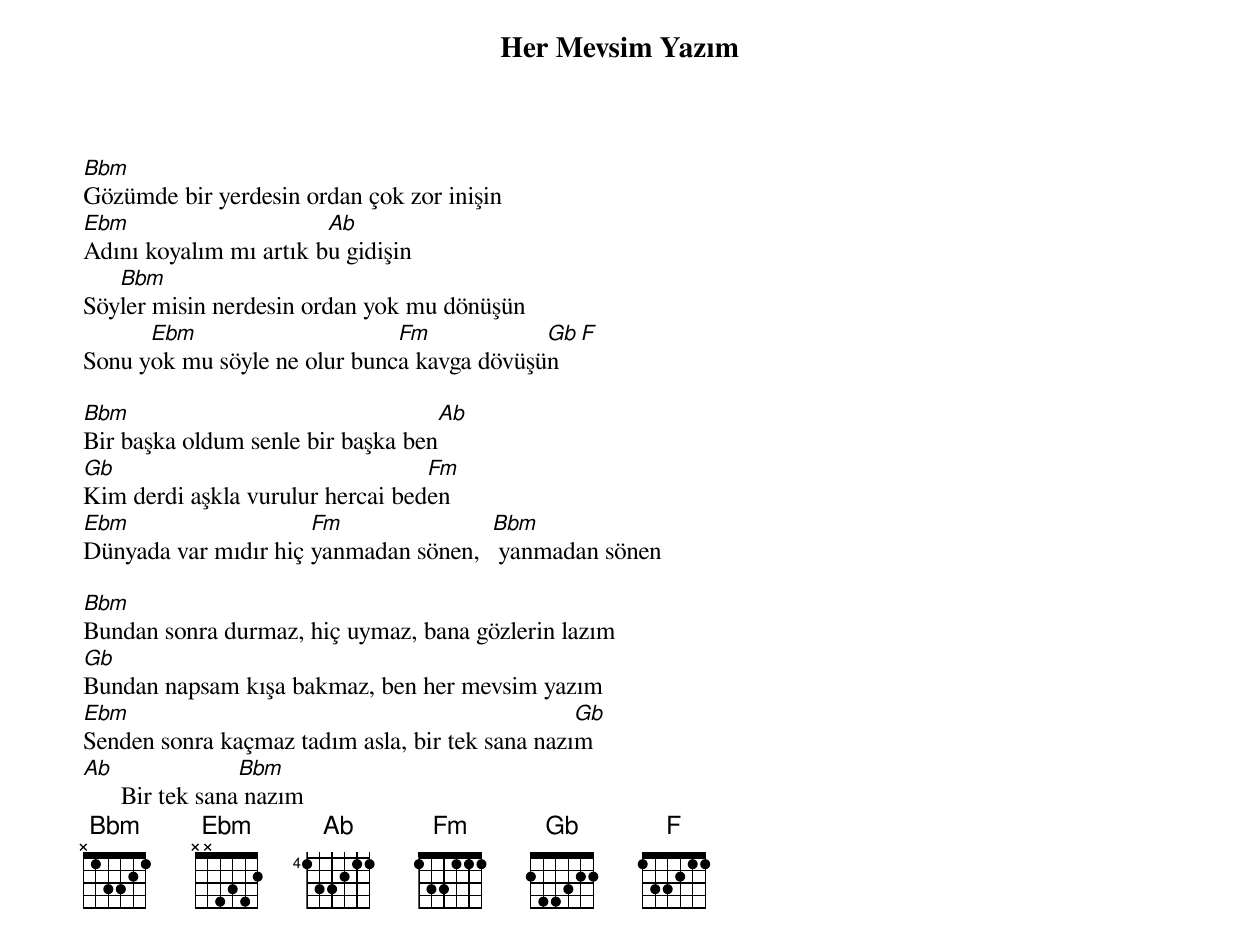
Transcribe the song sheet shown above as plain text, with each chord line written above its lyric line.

{title: Her Mevsim Yazım}
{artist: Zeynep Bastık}

Bbm
Gözümde bir yerdesin ordan çok zor inişin
Ebm                     Ab
Adını koyalım mı artık bu gidişin
   Bbm
Söyler misin nerdesin ordan yok mu dönüşün
      Ebm                     Fm            Gb F
Sonu yok mu söyle ne olur bunca kavga dövüşün

Bbm                                 Ab
Bir başka oldum senle bir başka ben
Gb                                Fm
Kim derdi aşkla vurulur hercai beden
Ebm                   Fm               Bbm
Dünyada var mıdır hiç yanmadan sönen,   yanmadan sönen

Bbm
Bundan sonra durmaz, hiç uymaz, bana gözlerin lazım
Gb
Bundan napsam kışa bakmaz, ben her mevsim yazım
Ebm                                              Gb
Senden sonra kaçmaz tadım asla, bir tek sana nazım
Ab                Bbm
      Bir tek sana nazım
